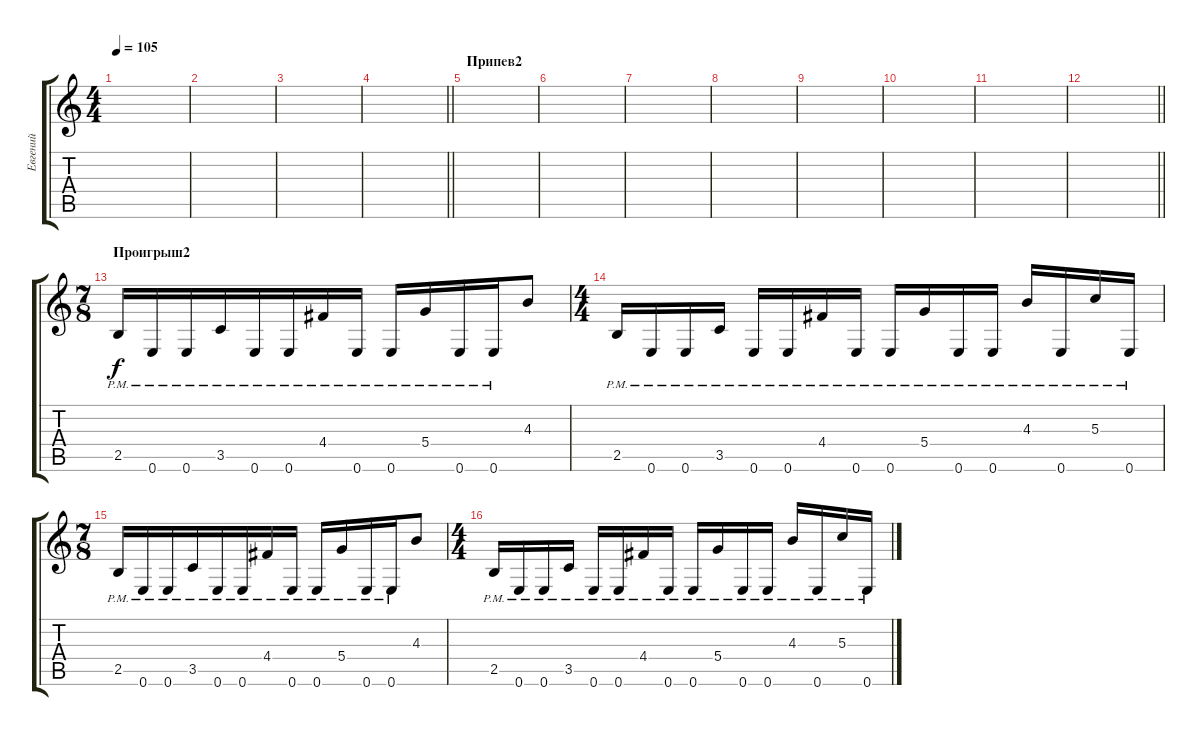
\track ("Евгений" "Евгений") {instrument distortionguitar}
\staff {score tabs}
\tuning (E4 B3 G3 D3 A2 E2) {hide}
\ts (4 4)
\tempo 105
\clef g2
\ks c
|
|
|
\barLineRight lightlight
|
\section ("" "Припев2")
|
|
|
|
|
|
|
\barLineRight lightlight
|
\ts (7 8)
\section ("" "Проигрыш2")
2.5{pm}.16 0.6{pm}.16 0.6{pm}.16 3.5{pm}.16 0.6{pm}.16 0.6{pm}.16 4.4{pm}.16 0.6{pm}.16 0.6{pm}.16 5.4{pm}.16 0.6{pm}.16 0.6{pm}.16 4.3.8 |
\ts (4 4)
2.5{pm}.16 0.6{pm}.16 0.6{pm}.16 3.5{pm}.16 0.6{pm}.16 0.6{pm}.16 4.4{pm}.16 0.6{pm}.16 0.6{pm}.16 5.4{pm}.16 0.6{pm}.16 0.6{pm}.16 4.3{pm}.16 0.6{pm}.16 5.3{pm}.16 0.6{pm}.16 |
\ts (7 8)
2.5{pm}.16 0.6{pm}.16 0.6{pm}.16 3.5{pm}.16 0.6{pm}.16 0.6{pm}.16 4.4{pm}.16 0.6{pm}.16 0.6{pm}.16 5.4{pm}.16 0.6{pm}.16 0.6{pm}.16 4.3.8 |
\ts (4 4)
2.5{pm}.16 0.6{pm}.16 0.6{pm}.16 3.5{pm}.16 0.6{pm}.16 0.6{pm}.16 4.4{pm}.16 0.6{pm}.16 0.6{pm}.16 5.4{pm}.16 0.6{pm}.16 0.6{pm}.16 4.3{pm}.16 0.6{pm}.16 5.3{pm}.16 0.6{pm}.16
